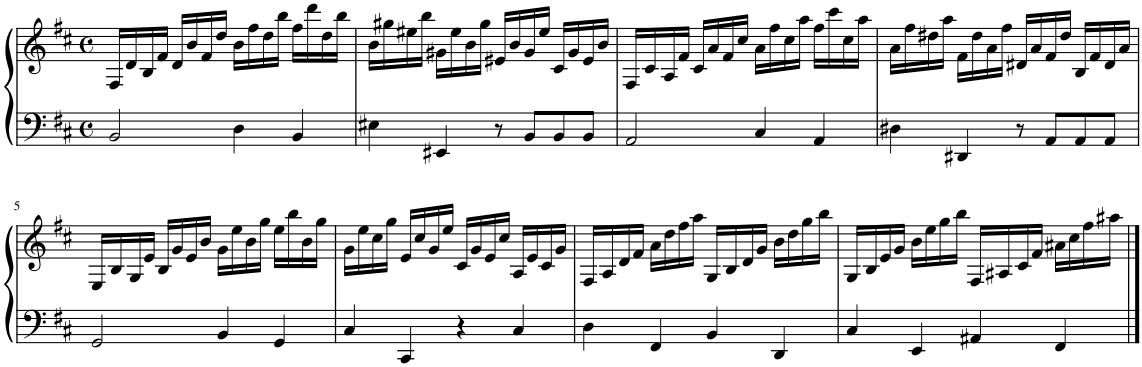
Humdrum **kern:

**kern	**kern
*part1	*part1
*staff2	*staff1
*I"Klavier	*
*clefF4	*clefG2
*k[f#c#]	*k[f#c#]
*M4/4	*M4/4
*met(c)	*met(c)
=1	=1
2BB/	16F#/LL
.	16d/
.	16B/
.	16f#/JJ
.	16d/LL
.	16b/
.	16f#/
.	16dd/JJ
4D\	16b\LL
.	16ff#\
.	16dd\
.	16bb\JJ
4BB/	16ff#\LL
.	16ddd\
.	16dd\
.	16bb\JJ
=2	=2
4E#X\	16b\LL
.	16gg#X\
.	16ee#X\
.	16bb\JJ
4EE#X/	16g#X\LL
.	16ee#\
.	16b\
.	16gg#\JJ
8r	16e#X/LL
.	16b/
8BB/L	16g#/
.	16ee#/JJ
8BB/	16c#/LL
.	16g#/
8BB/J	16e#/
.	16b/JJ
=3	=3
2AA/	16F#/LL
.	16c#/
.	16A/
.	16f#/JJ
.	16c#/LL
.	16a/
.	16f#/
.	16cc#/JJ
4C#/	16a\LL
.	16ff#\
.	16cc#\
.	16aa\JJ
4AA/	16ff#\LL
.	16ccc#\
.	16cc#\
.	16aa\JJ
=4	=4
4D#X\	16a\LL
.	16ff#\
.	16dd#X\
.	16aa\JJ
4DD#X/	16f#\LL
.	16dd#\
.	16a\
.	16ff#\JJ
8r	16d#X/LL
.	16a/
8AA/L	16f#/
.	16dd#/JJ
8AA/	16B/LL
.	16f#/
8AA/J	16d#/
.	16a/JJ
!!LO:LB:g=z
=5	=5
2GG/	16E/LL
.	16B/
.	16G/
.	16e/JJ
.	16B/LL
.	16g/
.	16e/
.	16b/JJ
4BB/	16g\LL
.	16ee\
.	16b\
.	16gg\JJ
4GG/	16ee\LL
.	16bb\
.	16b\
.	16gg\JJ
=6	=6
4C#/	16g\LL
.	16ee\
.	16cc#\
.	16gg\JJ
4CC#/	16e/LL
.	16cc#/
.	16g/
.	16ee/JJ
4r	16c#/LL
.	16g/
.	16e/
.	16cc#/JJ
4C#/	16A/LL
.	16e/
.	16c#/
.	16g/JJ
=7	=7
4D\	16F#/LL
.	16A/
.	16d/
.	16f#/JJ
4FF#/	16a\LL
.	16dd\
.	16ff#\
.	16aa\JJ
4BB/	16G/LL
.	16B/
.	16d/
.	16g/JJ
4DD/	16b\LL
.	16dd\
.	16gg\
.	16bb\JJ
=8	=8
4C#/	16G/LL
.	16B/
.	16e/
.	16g/JJ
4EE/	16b\LL
.	16ee\
.	16gg\
.	16bb\JJ
4AA#X/	16F#/LL
.	16A#X/
.	16c#/
.	16f#/JJ
4FF#/	16a#X\LL
.	16cc#\
.	16ff#\
.	16aa#X\JJ
==	==
*-	*-
